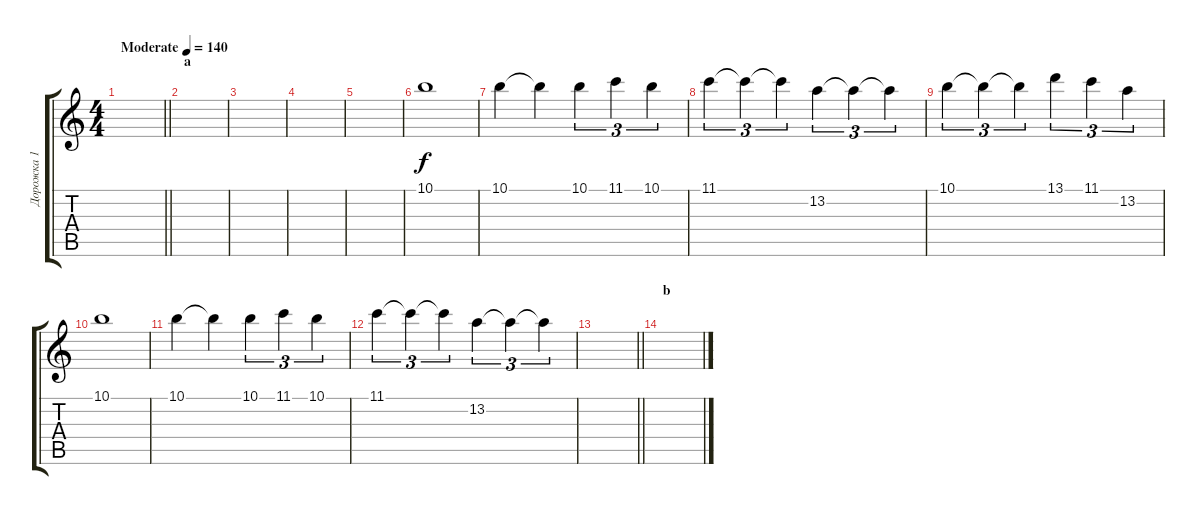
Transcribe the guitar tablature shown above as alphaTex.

\track ("Дорожка 1" "Дорожка 1") {instrument distortionguitar}
\staff {score tabs}
\tuning (Db4 Ab3 E3 B2 Gb2 B1) {hide}
\ts (4 4)
\tempo (140 "Moderate")
\clef g2
\barLineRight lightlight
\ks c
|
\section ("" "a")
|
|
|
|
10.1.1 |
10.1.4 10.1{t}.4 10.1.4{tu (3 2)} 11.1.4{tu (3 2)} 10.1.4{tu (3 2)} |
11.1.4{tu (3 2)} 11.1{t}.4{tu (3 2)} 11.1{t}.4{tu (3 2)} 13.2.4{tu (3 2)} 13.2{t}.4{tu (3 2)} 13.2{t}.4{tu (3 2)} |
10.1.4{tu (3 2)} 10.1{t}.4{tu (3 2)} 10.1{t}.4{tu (3 2)} 13.1.4{tu (3 2)} 11.1.4{tu (3 2)} 13.2.4{tu (3 2)} |
10.1.1 |
10.1.4 10.1{t}.4 10.1.4{tu (3 2)} 11.1.4{tu (3 2)} 10.1.4{tu (3 2)} |
11.1.4{tu (3 2)} 11.1{t}.4{tu (3 2)} 11.1{t}.4{tu (3 2)} 13.2.4{tu (3 2)} 13.2{t}.4{tu (3 2)} 13.2{t}.4{tu (3 2)} |
\barLineRight lightlight
|
\section ("" "b")
